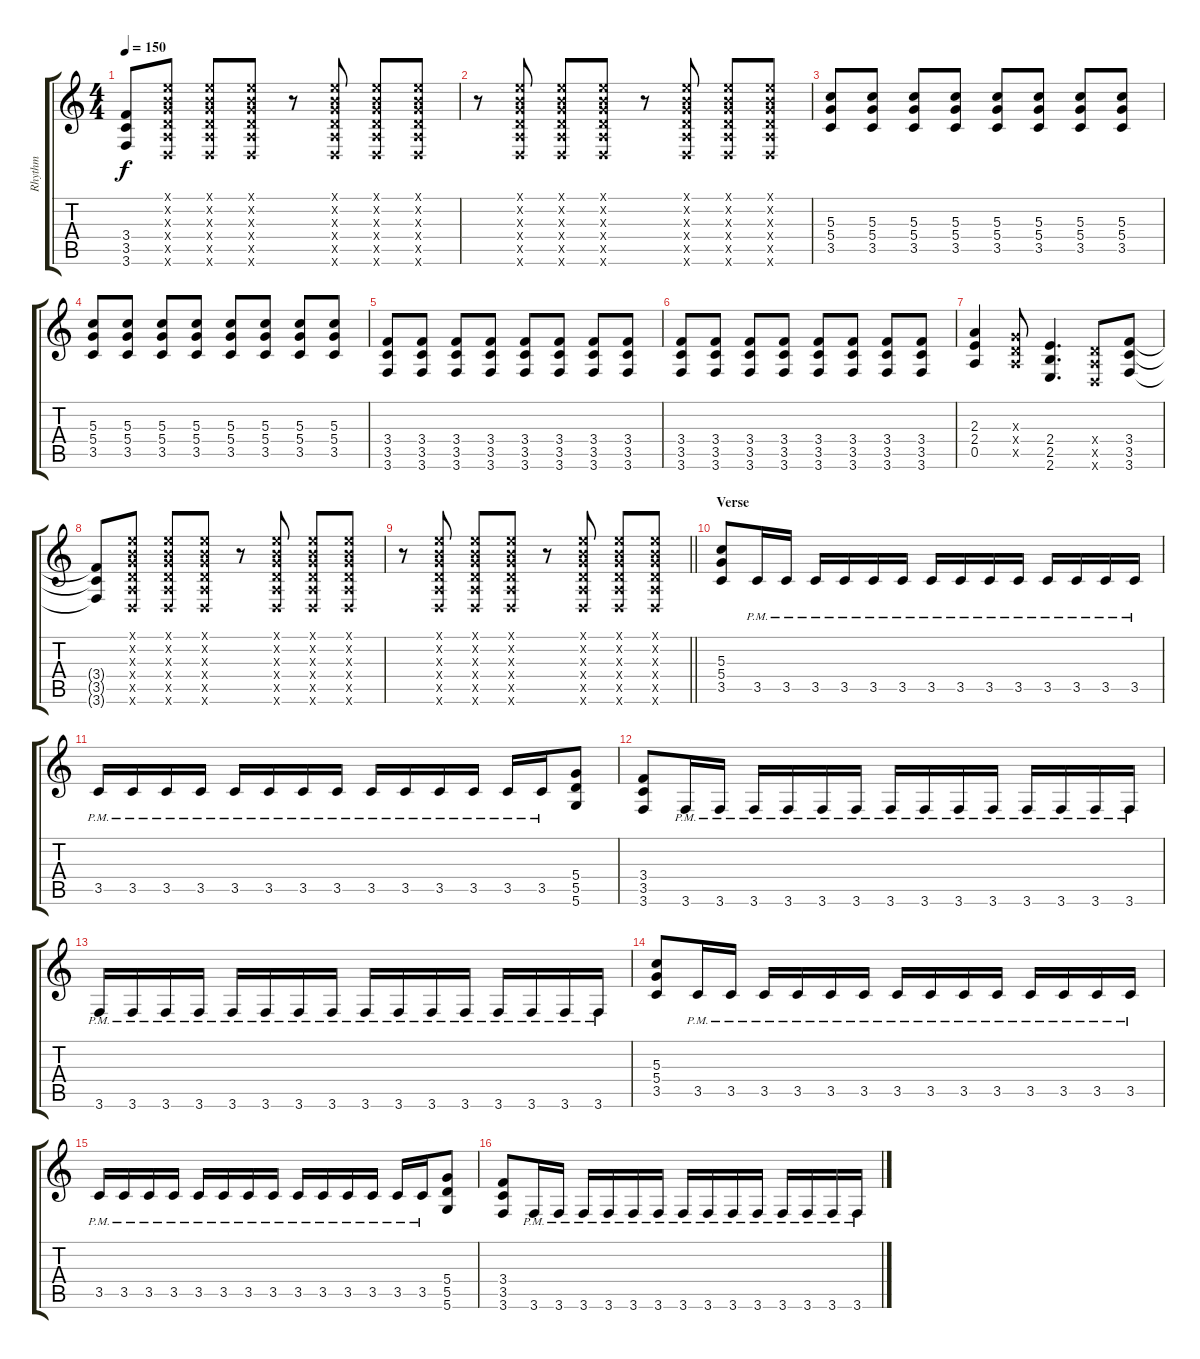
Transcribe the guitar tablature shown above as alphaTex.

\track ("Rhythm" "Rhythm") {instrument overdrivenguitar}
\staff {score tabs}
\tuning (E4 B3 G3 D3 A2 D2) {hide}
\ts (4 4)
\tempo 150
\clef g2
\ks c
(3.4{t} 3.5{t} 3.6{t}).8{dy f} (0.1{x} 0.2{x} 0.3{x} 0.4{x} 0.5{x} 0.6{x}).8 (0.1{x} 0.2{x} 0.3{x} 0.4{x} 0.5{x} 0.6{x}).8 (0.1{x} 0.2{x} 0.3{x} 0.4{x} 0.5{x} 0.6{x}).8 r.8 (0.1{x} 0.2{x} 0.3{x} 0.4{x} 0.5{x} 0.6{x}).8 (0.1{x} 0.2{x} 0.3{x} 0.4{x} 0.5{x} 0.6{x}).8 (0.1{x} 0.2{x} 0.3{x} 0.4{x} 0.5{x} 0.6{x}).8 |
r.8 (0.1{x} 0.2{x} 0.3{x} 0.4{x} 0.5{x} 0.6{x}).8 (0.1{x} 0.2{x} 0.3{x} 0.4{x} 0.5{x} 0.6{x}).8 (0.1{x} 0.2{x} 0.3{x} 0.4{x} 0.5{x} 0.6{x}).8 r.8 (0.1{x} 0.2{x} 0.3{x} 0.4{x} 0.5{x} 0.6{x}).8 (0.1{x} 0.2{x} 0.3{x} 0.4{x} 0.5{x} 0.6{x}).8 (0.1{x} 0.2{x} 0.3{x} 0.4{x} 0.5{x} 0.6{x}).8 |
(5.3 5.4 3.5).8 (5.3 5.4 3.5).8 (5.3 5.4 3.5).8 (5.3 5.4 3.5).8 (5.3 5.4 3.5).8 (5.3 5.4 3.5).8 (5.3 5.4 3.5).8 (5.3 5.4 3.5).8 |
(5.3 5.4 3.5).8 (5.3 5.4 3.5).8 (5.3 5.4 3.5).8 (5.3 5.4 3.5).8 (5.3 5.4 3.5).8 (5.3 5.4 3.5).8 (5.3 5.4 3.5).8 (5.3 5.4 3.5).8 |
(3.4 3.5 3.6).8 (3.4 3.5 3.6).8 (3.4 3.5 3.6).8 (3.4 3.5 3.6).8 (3.4 3.5 3.6).8 (3.4 3.5 3.6).8 (3.4 3.5 3.6).8 (3.4 3.5 3.6).8 |
(3.4 3.5 3.6).8 (3.4 3.5 3.6).8 (3.4 3.5 3.6).8 (3.4 3.5 3.6).8 (3.4 3.5 3.6).8 (3.4 3.5 3.6).8 (3.4 3.5 3.6).8 (3.4 3.5 3.6).8 |
(2.3 2.4 0.5).4 (0.3{x} 0.4{x} 0.5{x}).8 (2.4 2.5 2.6).4{d} (0.4{x} 0.5{x} 0.6{x}).8 (3.4 3.5 3.6).8 |
(3.4{t} 3.5{t} 3.6{t}).8 (0.1{x} 0.2{x} 0.3{x} 0.4{x} 0.5{x} 0.6{x}).8 (0.1{x} 0.2{x} 0.3{x} 0.4{x} 0.5{x} 0.6{x}).8 (0.1{x} 0.2{x} 0.3{x} 0.4{x} 0.5{x} 0.6{x}).8 r.8 (0.1{x} 0.2{x} 0.3{x} 0.4{x} 0.5{x} 0.6{x}).8 (0.1{x} 0.2{x} 0.3{x} 0.4{x} 0.5{x} 0.6{x}).8 (0.1{x} 0.2{x} 0.3{x} 0.4{x} 0.5{x} 0.6{x}).8 |
\barLineRight lightlight
r.8 (0.1{x} 0.2{x} 0.3{x} 0.4{x} 0.5{x} 0.6{x}).8 (0.1{x} 0.2{x} 0.3{x} 0.4{x} 0.5{x} 0.6{x}).8 (0.1{x} 0.2{x} 0.3{x} 0.4{x} 0.5{x} 0.6{x}).8 r.8 (0.1{x} 0.2{x} 0.3{x} 0.4{x} 0.5{x} 0.6{x}).8 (0.1{x} 0.2{x} 0.3{x} 0.4{x} 0.5{x} 0.6{x}).8 (0.1{x} 0.2{x} 0.3{x} 0.4{x} 0.5{x} 0.6{x}).8 |
\section ("" "Verse")
(5.3 5.4 3.5).8 3.5{pm}.16 3.5{pm}.16 3.5{pm}.16 3.5{pm}.16 3.5{pm}.16 3.5{pm}.16 3.5{pm}.16 3.5{pm}.16 3.5{pm}.16 3.5{pm}.16 3.5{pm}.16 3.5{pm}.16 3.5{pm}.16 3.5{pm}.16 |
3.5{pm}.16 3.5{pm}.16 3.5{pm}.16 3.5{pm}.16 3.5{pm}.16 3.5{pm}.16 3.5{pm}.16 3.5{pm}.16 3.5{pm}.16 3.5{pm}.16 3.5{pm}.16 3.5{pm}.16 3.5{pm}.16 3.5{pm}.16 (5.4 5.5 5.6).8 |
(3.4 3.5 3.6).8 3.6{pm}.16 3.6{pm}.16 3.6{pm}.16 3.6{pm}.16 3.6{pm}.16 3.6{pm}.16 3.6{pm}.16 3.6{pm}.16 3.6{pm}.16 3.6{pm}.16 3.6{pm}.16 3.6{pm}.16 3.6{pm}.16 3.6{pm}.16 |
3.6{pm}.16 3.6{pm}.16 3.6{pm}.16 3.6{pm}.16 3.6{pm}.16 3.6{pm}.16 3.6{pm}.16 3.6{pm}.16 3.6{pm}.16 3.6{pm}.16 3.6{pm}.16 3.6{pm}.16 3.6{pm}.16 3.6{pm}.16 3.6{pm}.16 3.6{pm}.16 |
(5.3 5.4 3.5).8 3.5{pm}.16 3.5{pm}.16 3.5{pm}.16 3.5{pm}.16 3.5{pm}.16 3.5{pm}.16 3.5{pm}.16 3.5{pm}.16 3.5{pm}.16 3.5{pm}.16 3.5{pm}.16 3.5{pm}.16 3.5{pm}.16 3.5{pm}.16 |
3.5{pm}.16 3.5{pm}.16 3.5{pm}.16 3.5{pm}.16 3.5{pm}.16 3.5{pm}.16 3.5{pm}.16 3.5{pm}.16 3.5{pm}.16 3.5{pm}.16 3.5{pm}.16 3.5{pm}.16 3.5{pm}.16 3.5{pm}.16 (5.4 5.5 5.6).8 |
(3.4 3.5 3.6).8 3.6{pm}.16 3.6{pm}.16 3.6{pm}.16 3.6{pm}.16 3.6{pm}.16 3.6{pm}.16 3.6{pm}.16 3.6{pm}.16 3.6{pm}.16 3.6{pm}.16 3.6{pm}.16 3.6{pm}.16 3.6{pm}.16 3.6{pm}.16
